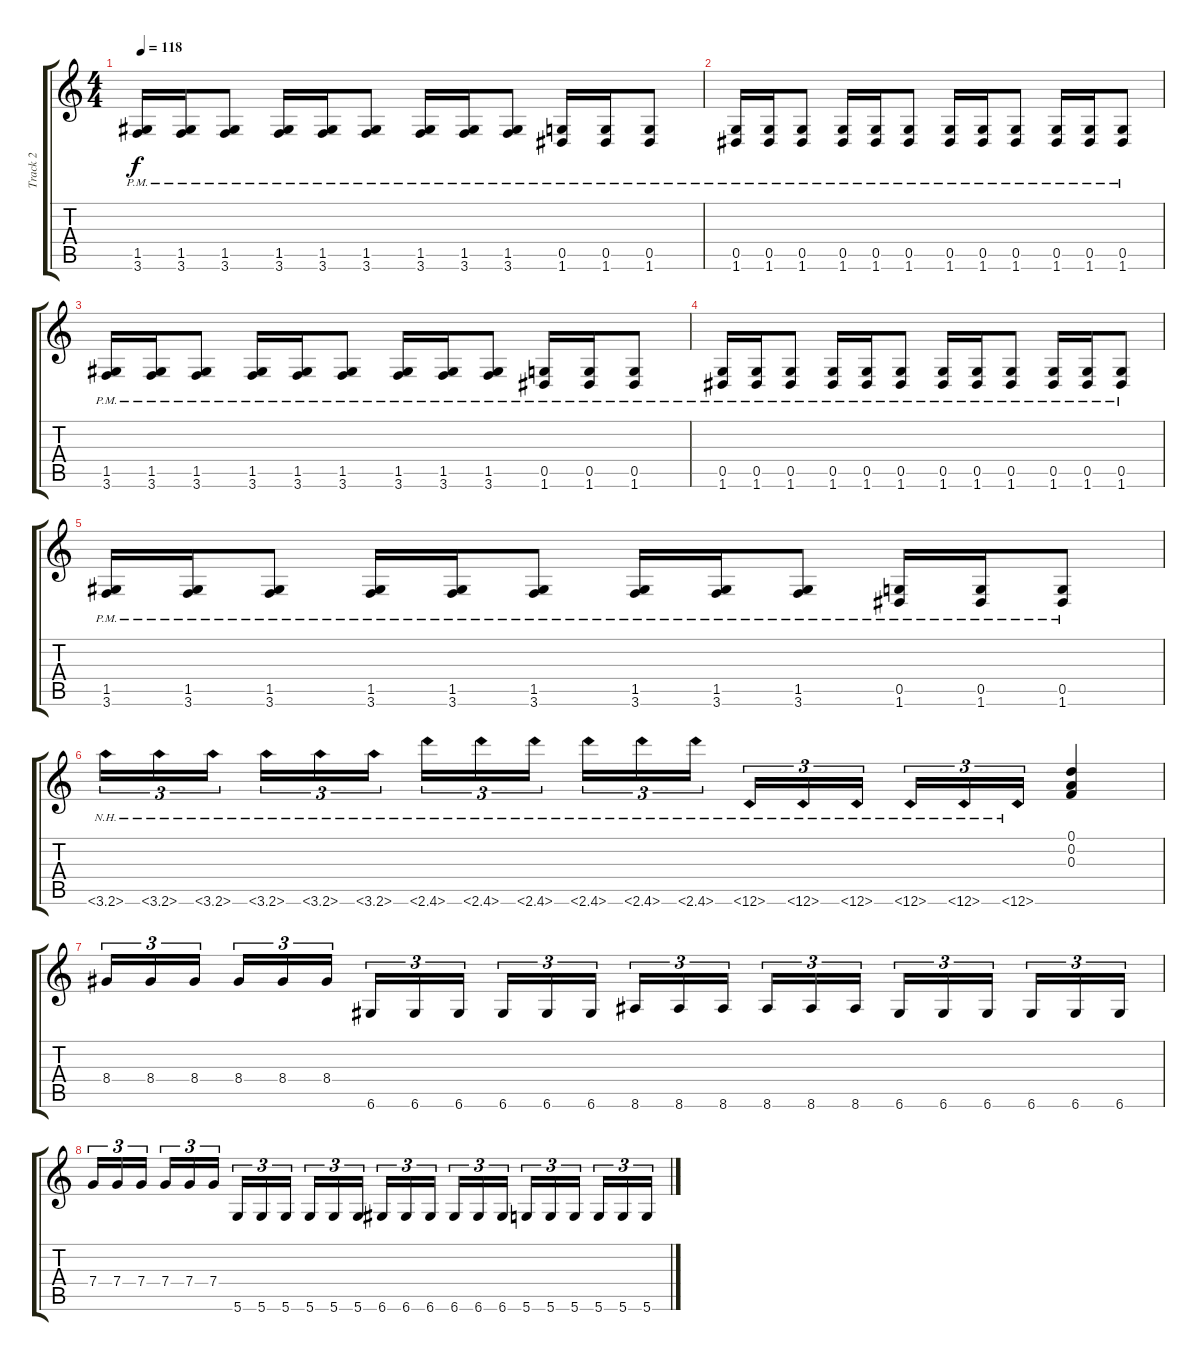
\track ("Track 2" "Track 2") {instrument overdrivenguitar}
\staff {score tabs}
\tuning (D4 A3 F3 C3 G2 D2) {hide}
\ts (4 4)
\tempo 118
\clef g2
\ks c
(1.5{pm} 3.6{pm}).16{dy f} (1.5{pm} 3.6{pm}).16 (1.5{pm} 3.6{pm}).8 (1.5{pm} 3.6{pm}).16 (1.5{pm} 3.6{pm}).16 (1.5{pm} 3.6{pm}).8 (1.5{pm} 3.6{pm}).16 (1.5{pm} 3.6{pm}).16 (1.5{pm} 3.6{pm}).8 (0.5{pm} 1.6{pm}).16 (0.5{pm} 1.6{pm}).16 (0.5{pm} 1.6{pm}).8 |
(0.5{pm} 1.6{pm}).16 (0.5{pm} 1.6{pm}).16 (0.5{pm} 1.6{pm}).8 (0.5{pm} 1.6{pm}).16 (0.5{pm} 1.6{pm}).16 (0.5{pm} 1.6{pm}).8 (0.5{pm} 1.6{pm}).16 (0.5{pm} 1.6{pm}).16 (0.5{pm} 1.6{pm}).8 (0.5{pm} 1.6{pm}).16 (0.5{pm} 1.6{pm}).16 (0.5{pm} 1.6{pm}).8 |
(1.5{pm} 3.6{pm}).16 (1.5{pm} 3.6{pm}).16 (1.5{pm} 3.6{pm}).8 (1.5{pm} 3.6{pm}).16 (1.5{pm} 3.6{pm}).16 (1.5{pm} 3.6{pm}).8 (1.5{pm} 3.6{pm}).16 (1.5{pm} 3.6{pm}).16 (1.5{pm} 3.6{pm}).8 (0.5{pm} 1.6{pm}).16 (0.5{pm} 1.6{pm}).16 (0.5{pm} 1.6{pm}).8 |
(0.5{pm} 1.6{pm}).16 (0.5{pm} 1.6{pm}).16 (0.5{pm} 1.6{pm}).8 (0.5{pm} 1.6{pm}).16 (0.5{pm} 1.6{pm}).16 (0.5{pm} 1.6{pm}).8 (0.5{pm} 1.6{pm}).16 (0.5{pm} 1.6{pm}).16 (0.5{pm} 1.6{pm}).8 (0.5{pm} 1.6{pm}).16 (0.5{pm} 1.6{pm}).16 (0.5{pm} 1.6{pm}).8 |
(1.5{pm} 3.6{pm}).16 (1.5{pm} 3.6{pm}).16 (1.5{pm} 3.6{pm}).8 (1.5{pm} 3.6{pm}).16 (1.5{pm} 3.6{pm}).16 (1.5{pm} 3.6{pm}).8 (1.5{pm} 3.6{pm}).16 (1.5{pm} 3.6{pm}).16 (1.5{pm} 3.6{pm}).8 (0.5{pm} 1.6{pm}).16 (0.5{pm} 1.6{pm}).16 (0.5{pm} 1.6{pm}).8 |
3.6{nh}.16{tu (3 2)} 3.6{nh}.16{tu (3 2)} 3.6{nh}.16{tu (3 2) beam splitsecondary} 3.6{nh}.16{tu (3 2)} 3.6{nh}.16{tu (3 2)} 3.6{nh}.16{tu (3 2)} 2.6{nh}.16{tu (3 2)} 2.6{nh}.16{tu (3 2)} 2.6{nh}.16{tu (3 2) beam splitsecondary} 2.6{nh}.16{tu (3 2)} 2.6{nh}.16{tu (3 2)} 2.6{nh}.16{tu (3 2)} 1.6{nh}.16{tu (3 2)} 1.6{nh}.16{tu (3 2)} 1.6{nh}.16{tu (3 2) beam splitsecondary} 1.6{nh}.16{tu (3 2)} 1.6{nh}.16{tu (3 2)} 1.6{nh}.16{tu (3 2)} (0.1 0.2 0.3).4 |
8.4.16{tu (3 2)} 8.4.16{tu (3 2)} 8.4.16{tu (3 2) beam splitsecondary} 8.4.16{tu (3 2)} 8.4.16{tu (3 2)} 8.4.16{tu (3 2)} 6.6.16{tu (3 2)} 6.6.16{tu (3 2)} 6.6.16{tu (3 2) beam splitsecondary} 6.6.16{tu (3 2)} 6.6.16{tu (3 2)} 6.6.16{tu (3 2)} 8.6.16{tu (3 2)} 8.6.16{tu (3 2)} 8.6.16{tu (3 2) beam splitsecondary} 8.6.16{tu (3 2)} 8.6.16{tu (3 2)} 8.6.16{tu (3 2)} 6.6.16{tu (3 2)} 6.6.16{tu (3 2)} 6.6.16{tu (3 2) beam splitsecondary} 6.6.16{tu (3 2)} 6.6.16{tu (3 2)} 6.6.16{tu (3 2)} |
7.4.16{tu (3 2)} 7.4.16{tu (3 2)} 7.4.16{tu (3 2) beam splitsecondary} 7.4.16{tu (3 2)} 7.4.16{tu (3 2)} 7.4.16{tu (3 2)} 5.6.16{tu (3 2)} 5.6.16{tu (3 2)} 5.6.16{tu (3 2) beam splitsecondary} 5.6.16{tu (3 2)} 5.6.16{tu (3 2)} 5.6.16{tu (3 2)} 6.6.16{tu (3 2)} 6.6.16{tu (3 2)} 6.6.16{tu (3 2) beam splitsecondary} 6.6.16{tu (3 2)} 6.6.16{tu (3 2)} 6.6.16{tu (3 2)} 5.6.16{tu (3 2)} 5.6.16{tu (3 2)} 5.6.16{tu (3 2) beam splitsecondary} 5.6.16{tu (3 2)} 5.6.16{tu (3 2)} 5.6.16{tu (3 2)}
